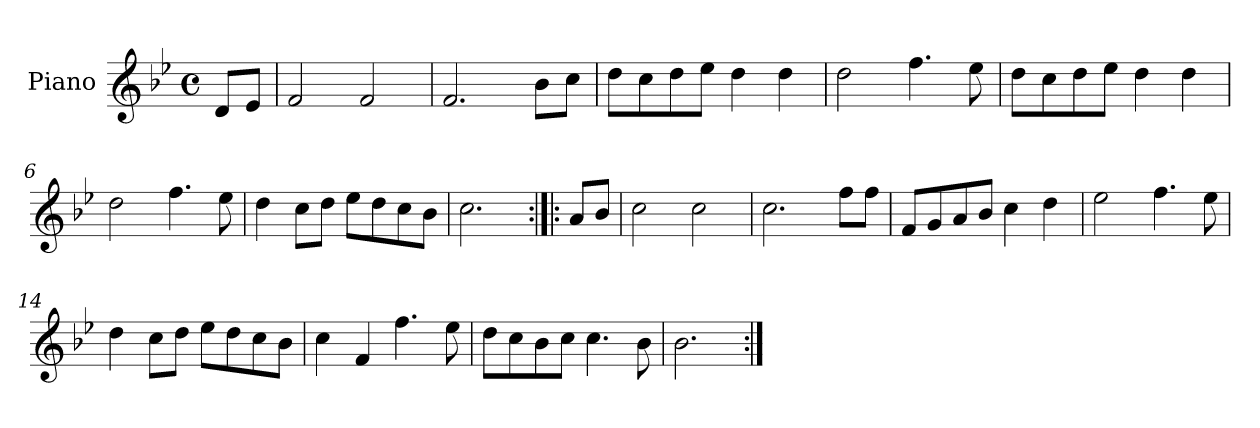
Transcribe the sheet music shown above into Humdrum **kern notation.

**kern
*part1
*staff1
*I"Piano
*I'Pno.
*clefG2
*k[b-e-]
*M4/4
*met(c)
=
8d/L
8e-/J
=1
2f/
2f/
=2
2.f/
8b-\L
8cc\J
=3
8dd\L
8cc\
8dd\
8ee-\J
4dd\
4dd\
=4
2dd\
4.ff\
8ee-\
=5
8dd\L
8cc\
8dd\
8ee-\J
4dd\
4dd\
=6
2dd\
4.ff\
8ee-\
=7
4dd\
8cc\L
8dd\J
8ee-\L
8dd\
8cc\
8b-\J
!!LO:LB:g=z
=8
2.cc\
=9:|!|:
8a/L
8b-/J
=10
2cc\
2cc\
=11
2.cc\
8ff\L
8ff\J
=12
8f/L
8g/
8a/
8b-/J
4cc\
4dd\
=13
2ee-\
4.ff\
8ee-\
=14
4dd\
8cc\L
8dd\J
8ee-\L
8dd\
8cc\
8b-\J
=15
4cc\
4f/
4.ff\
8ee-\
!!LO:LB:g=z
=16
8dd\L
8cc\
8b-\
8cc\J
4.cc\
8b-\
=17
2.b-\
=:|!
*-
